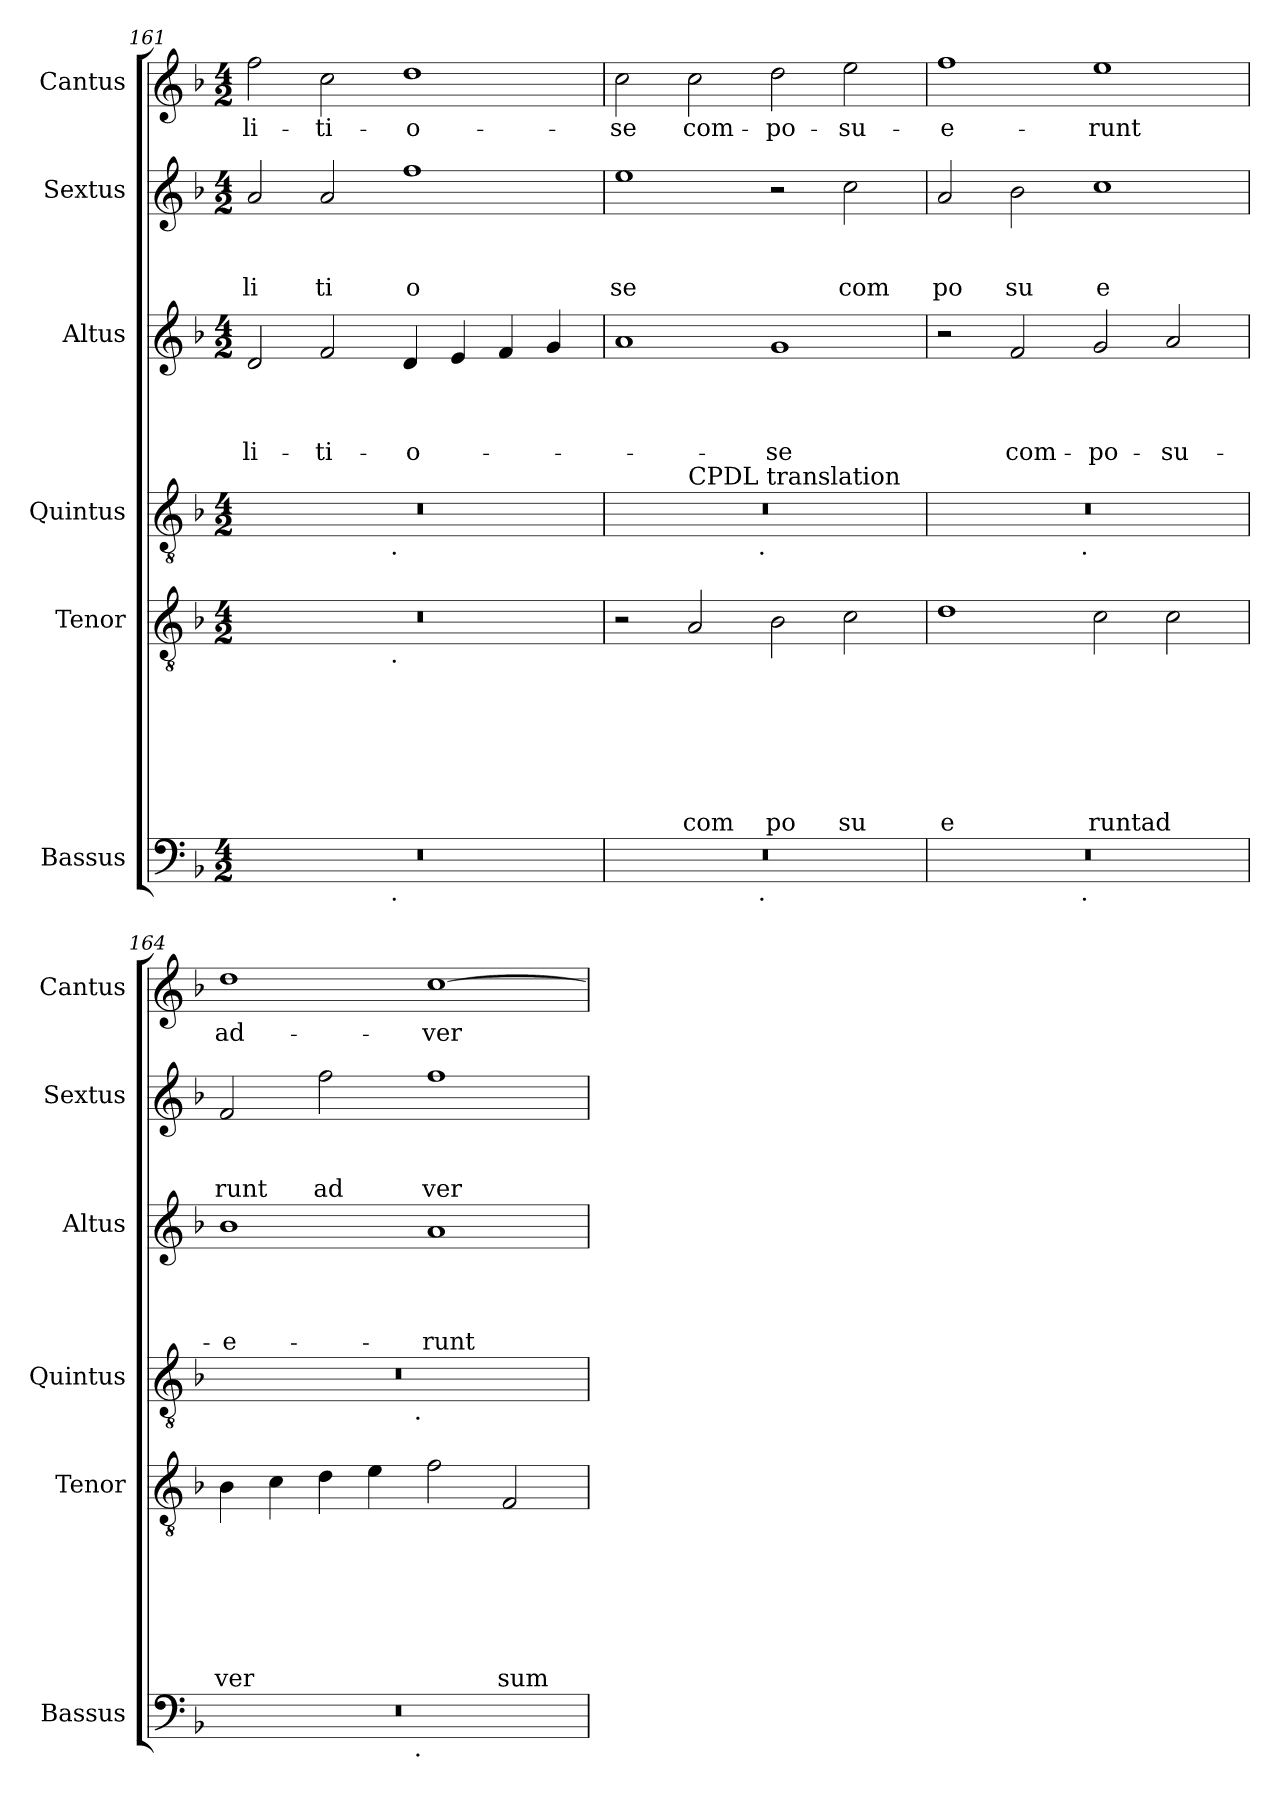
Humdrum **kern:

**kern	**kern	**text	**text	**text	**text	**text	**text	**text	**kern	**kern	**text	**text	**text	**text	**kern	**text	**text	**text	**kern	**text
*part6	*part5	*part5	*part5	*part5	*part5	*part5	*part5	*part5	*part4	*part3	*part3	*part3	*part3	*part3	*part2	*part2	*part2	*part2	*part1	*part1
*staff6	*staff5	*staff5	*staff5	*staff5	*staff5	*staff5	*staff5	*staff5	*staff4	*staff3	*staff3	*staff3	*staff3	*staff3	*staff2	*staff2	*staff2	*staff2	*staff1	*staff1
*I"Bassus	*I"Tenor	*	*	*	*	*	*	*	*I"Quintus	*I"Altus	*	*	*	*	*I"Sextus	*	*	*	*I"Cantus	*
*I'Bassus	*I'Tenor	*	*	*	*	*	*	*	*I'Quintus	*I'Altus	*	*	*	*	*I'Sextus	*	*	*	*I'Cantus	*
*clefF4	*clefGv2	*	*	*	*	*	*	*	*clefGv2	*clefG2	*	*	*	*	*clefG2	*	*	*	*clefG2	*
*k[b-]	*k[b-]	*	*	*	*	*	*	*	*k[b-]	*k[b-]	*	*	*	*	*k[b-]	*	*	*	*k[b-]	*
*F:	*F:	*	*	*	*	*	*	*	*F:	*F:	*	*	*	*	*F:	*	*	*	*F:	*
*M4/2	*M4/2	*	*	*	*	*	*	*	*M4/2	*M4/2	*	*	*	*	*M4/2	*	*	*	*M4/2	*
=161	=161	=161	=161	=161	=161	=161	=161	=161	=161	=161	=161	=161	=161	=161	=161	=161	=161	=161	=161	=161
!	!	!	!	!	!	!	!	!	!	!	!	!	!	!LO:LY:b	!	!	!	!LO:LY:b	!	!LO:LY:b
*^	*^	*	*	*	*	*	*	*	*^	*	*	*	*	*	*	*	*	*	*	*
0r	2ryy	0r	2ryy	.	.	.	.	.	.	.	0r	2ryy	2d/	.	.	.	-li-	2a/	.	.	li	2ff\	-li-
!	!	!	!	!	!	!	!	!	!	!	!	!	!	!	!	!	!LO:LY:b	!	!	!	!LO:LY:b	!	!LO:LY:b
.	4...ryy	.	4...ryy	.	.	.	.	.	.	.	.	4...ryy	2f/	.	.	.	-ti-	2a/	.	.	ti	2cc\	-ti-
!	!	!	!	!	!	!	!	!	!	!	!	!LO:TX:b:t=.	!	!	!	!	!	!	!	!	!	!	!
!	!	!	!LO:TX:b:t=.	!	!	!	!	!	!	!	!	!	!	!	!	!	!	!	!	!	!	!	!
!	!LO:TX:b:t=.	!	!	!	!	!	!	!	!	!	!	!	!	!	!	!	!	!	!	!	!	!	!
.	1ryy	.	1ryy	.	.	.	.	.	.	.	.	1ryy	.	.	.	.	.	.	.	.	.	.	.
!	!	!	!	!	!	!	!	!	!	!	!	!	!	!	!	!	!LO:LY:b	!	!	!	!LO:LY:b	!	!LO:LY:b
.	.	.	.	.	.	.	.	.	.	.	.	.	4d/	.	.	.	-o-	1ff	.	.	o	1dd	-o-
.	.	.	.	.	.	.	.	.	.	.	.	.	4e/	.	.	.	.	.	.	.	.	.	.
.	.	.	.	.	.	.	.	.	.	.	.	.	4f/	.	.	.	.	.	.	.	.	.	.
.	.	.	.	.	.	.	.	.	.	.	.	.	4g/	.	.	.	.	.	.	.	.	.	.
.	32ryy	.	32ryy	.	.	.	.	.	.	.	.	32ryy	.	.	.	.	.	.	.	.	.	.	.
=162!	=162!	=162!	=162!	=162!	=162!	=162!	=162!	=162!	=162!	=162!	=162!	=162!	=162!	=162!	=162!	=162!	=162!	=162!	=162!	=162!	=162!	=162!	=162!
!	!	!	!	!	!	!	!	!	!	!	!	!	!	!	!	!	!	!	!	!	!LO:LY:b	!	!LO:LY:b
*	*	*v	*v	*	*	*	*	*	*	*	*	*^	*	*	*	*	*	*	*	*	*	*	*
0r	2ryy	2r	.	.	.	.	.	.	.	0r	2ryy	2ryy	1a	.	.	.	.	1ee	.	.	se	2cc\	-se
!	!	!	!	!	!	!	!	!	!	!	!LO:TX:a:t=CPDL translation	!	!	!	!	!	!	!	!	!	!	!	!
!	!	!	!	!	!	!	!	!	!LO:LY:b	!	!	!	!	!	!	!	!	!	!	!	!	!	!LO:LY:b
.	4...ryy	2A/	.	.	.	.	.	.	com	.	1.ryy	4...ryy	.	.	.	.	.	.	.	.	.	2cc\	com-
!	!	!	!	!	!	!	!	!	!	!	!	!LO:TX:b:t=.	!	!	!	!	!	!	!	!	!	!	!
!	!LO:TX:b:t=.	!	!	!	!	!	!	!	!	!	!	!	!	!	!	!	!	!	!	!	!	!	!
.	1ryy	.	.	.	.	.	.	.	.	.	.	1ryy	.	.	.	.	.	.	.	.	.	.	.
!	!	!	!	!	!	!	!	!	!LO:LY:b	!	!	!	!	!	!	!	!LO:LY:b	!	!	!	!	!	!LO:LY:b
.	.	2B-\	.	.	.	.	.	.	po	.	.	.	1g	.	.	.	-se	2r	.	.	.	2dd\	-po-
!	!	!	!	!	!	!	!	!	!LO:LY:b	!	!	!	!	!	!	!	!	!	!	!	!LO:LY:b	!	!LO:LY:b
.	.	2c\	.	.	.	.	.	.	su	.	.	.	.	.	.	.	.	2cc\	.	.	com	2ee\	-su-
.	32ryy	.	.	.	.	.	.	.	.	.	.	32ryy	.	.	.	.	.	.	.	.	.	.	.
=163!	=163!	=163!	=163!	=163!	=163!	=163!	=163!	=163!	=163!	=163!	=163!	=163!	=163!	=163!	=163!	=163!	=163!	=163!	=163!	=163!	=163!	=163!	=163!
!	!	!	!	!	!	!	!	!	!LO:LY:b	!	!	!	!	!	!	!	!	!	!	!	!LO:LY:b	!	!LO:LY:b
*	*	*	*	*	*	*	*	*	*	*	*v	*v	*	*	*	*	*	*	*	*	*	*	*
0r	2ryy	1d	.	.	.	.	.	.	e	0r	2ryy	2r	.	.	.	.	2a/	.	.	po	1ff	-e-
!	!	!	!	!	!	!	!	!	!	!	!	!	!	!	!	!LO:LY:b	!	!	!	!LO:LY:b	!	!
.	4...ryy	.	.	.	.	.	.	.	.	.	4...ryy	2f/	.	.	.	com-	2b-\	.	.	su	.	.
!	!	!	!	!	!	!	!	!	!	!	!LO:TX:b:t=.	!	!	!	!	!	!	!	!	!	!	!
!	!LO:TX:b:t=.	!	!	!	!	!	!	!	!	!	!	!	!	!	!	!	!	!	!	!	!	!
.	1ryy	.	.	.	.	.	.	.	.	.	1ryy	.	.	.	.	.	.	.	.	.	.	.
!	!	!	!	!	!	!	!	!	!LO:LY:b	!	!	!	!	!	!	!LO:LY:b	!	!	!	!LO:LY:b	!	!LO:LY:b
.	.	2c\	.	.	.	.	.	.	runtad	.	.	2g/	.	.	.	-po-	1cc	.	.	e	1ee	-runt
!	!	!	!	!	!	!	!	!	!	!	!	!	!	!	!	!LO:LY:b	!	!	!	!	!	!
.	.	2c\	.	.	.	.	.	.	.	.	.	2a/	.	.	.	-su-	.	.	.	.	.	.
.	32ryy	.	.	.	.	.	.	.	.	.	32ryy	.	.	.	.	.	.	.	.	.	.	.
=164!	=164!	=164!	=164!	=164!	=164!	=164!	=164!	=164!	=164!	=164!	=164!	=164!	=164!	=164!	=164!	=164!	=164!	=164!	=164!	=164!	=164!	=164!
!	!	!	!	!	!	!	!	!	!LO:LY:b	!	!	!	!	!	!	!LO:LY:b	!	!	!	!LO:LY:b	!	!LO:LY:b
0r	2ryy	4B-\	.	.	.	.	.	.	ver	0r	2ryy	1b-	.	.	.	-e-	2f/	.	.	runt	1dd	ad-
.	.	4c\	.	.	.	.	.	.	.	.	.	.	.	.	.	.	.	.	.	.	.	.
!	!	!	!	!	!	!	!	!	!	!	!	!	!	!	!	!	!	!	!	!LO:LY:b	!	!
.	4...ryy	4d\	.	.	.	.	.	.	.	.	4...ryy	.	.	.	.	.	2ff\	.	.	ad	.	.
.	.	4e\	.	.	.	.	.	.	.	.	.	.	.	.	.	.	.	.	.	.	.	.
!	!	!	!	!	!	!	!	!	!	!	!LO:TX:b:t=.	!	!	!	!	!	!	!	!	!	!	!
!	!LO:TX:b:t=.	!	!	!	!	!	!	!	!	!	!	!	!	!	!	!	!	!	!	!	!	!
.	1ryy	.	.	.	.	.	.	.	.	.	1ryy	.	.	.	.	.	.	.	.	.	.	.
!	!	!	!	!	!	!	!	!	!	!	!	!	!	!	!	!LO:LY:b	!	!	!	!LO:LY:b	!	!LO:LY:b
.	.	2f\	.	.	.	.	.	.	.	.	.	1a	.	.	.	-runt	1ff	.	.	ver	[<1cc	-ver-
!	!	!	!	!	!	!	!	!	!LO:LY:b	!	!	!	!	!	!	!	!	!	!	!	!	!
.	.	2F/	.	.	.	.	.	.	sum	.	.	.	.	.	.	.	.	.	.	.	.	.
.	32ryy	.	.	.	.	.	.	.	.	.	32ryy	.	.	.	.	.	.	.	.	.	.	.
*v	*v	*	*	*	*	*	*	*	*	*v	*v	*	*	*	*	*	*	*	*	*	*	*
=!	=!	=!	=!	=!	=!	=!	=!	=!	=!	=!	=!	=!	=!	=!	=!	=!	=!	=!	=!	=!
*-	*-	*-	*-	*-	*-	*-	*-	*-	*-	*-	*-	*-	*-	*-	*-	*-	*-	*-	*-	*-
